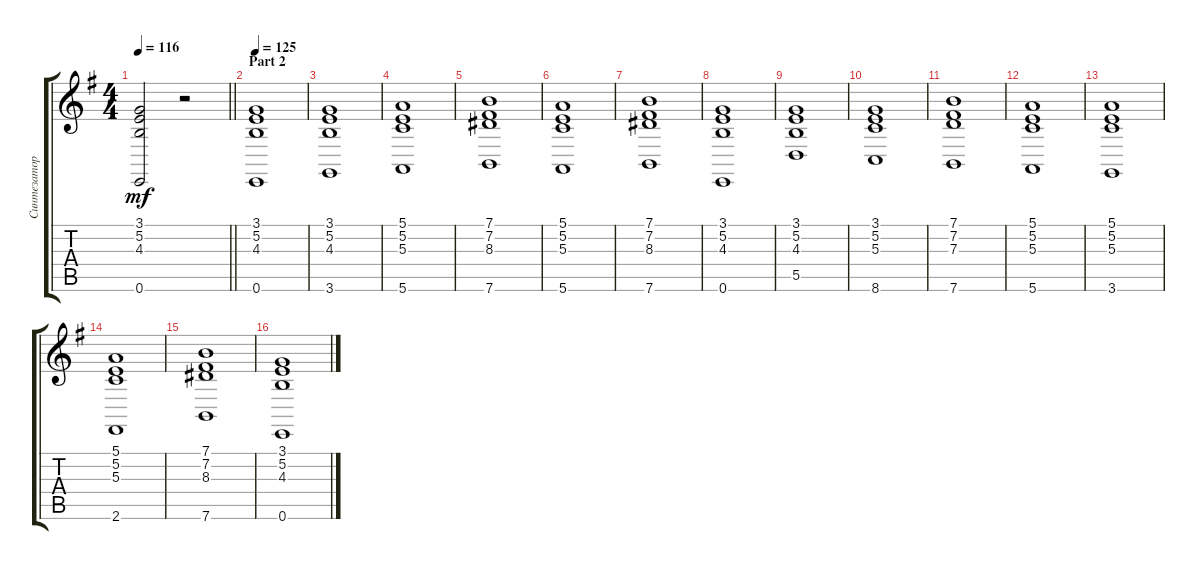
\track ("Синтезатор" "Синтезатор") {instrument drawbarorgan}
\staff {score tabs}
\tuning (E4 B3 G3 D3 A2 E2) {hide}
\ts (4 4)
\tempo 116
\clef g2
\barLineRight lightlight
\ks eminor
(3.1{t} 5.2{t} 4.3{t} 0.6{t}).2{dy mf} r.2 |
\section ("" "Part 2")
\tempo 125
(3.1 5.2 4.3 0.6).1 |
(3.1 5.2 4.3 3.6).1 |
(5.1 5.2 5.3 5.6).1 |
(7.1 7.2 8.3 7.6).1 |
(5.1 5.2 5.3 5.6).1 |
(7.1 7.2 8.3 7.6).1 |
(3.1 5.2 4.3 0.6).1 |
(3.1 5.2 4.3 5.5).1 |
(3.1 5.2 5.3 8.6).1 |
(7.1 7.2 7.3 7.6).1 |
(5.1 5.2 5.3 5.6).1 |
(5.1 5.2 5.3 3.6).1 |
(5.1 5.2 5.3 2.6).1 |
(7.1 7.2 8.3 7.6).1 |
(3.1 5.2 4.3 0.6).1
